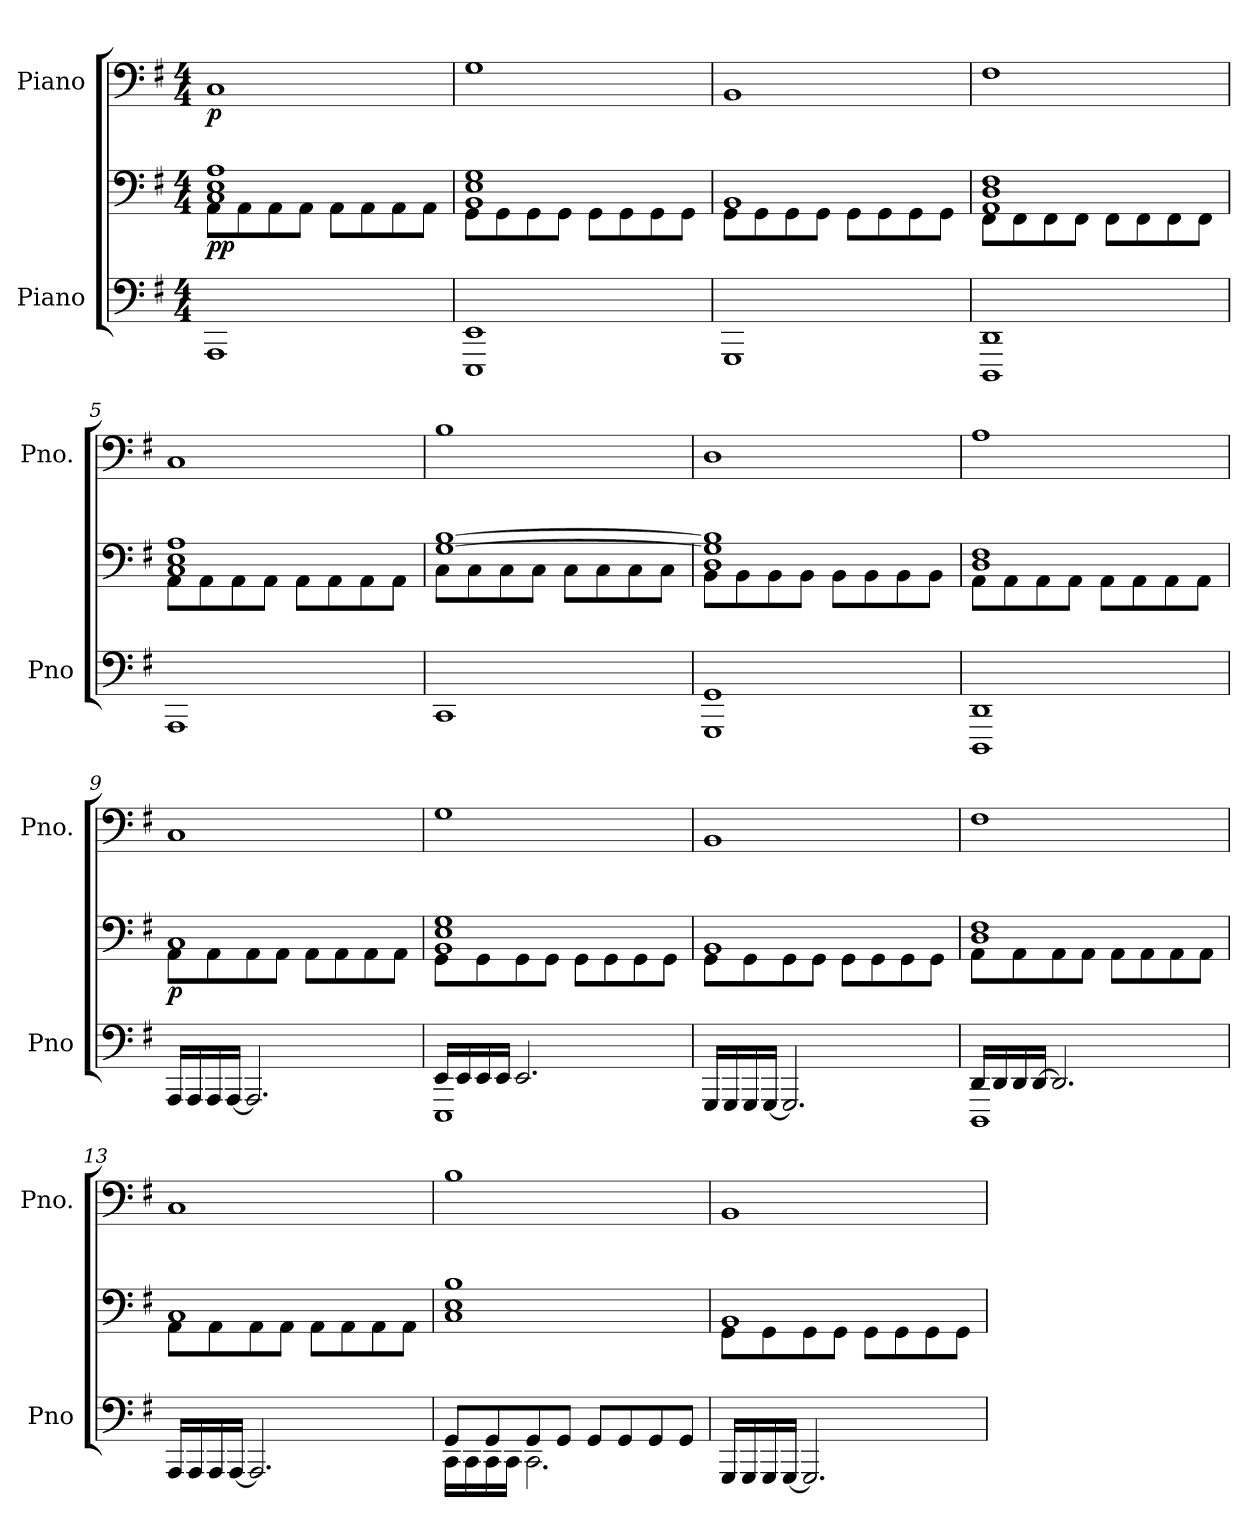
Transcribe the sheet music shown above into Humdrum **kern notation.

**kern	**kern	**dynam	**kern	**dynam
*part2	*part2	*part2	*part1	*part1
*staff3	*staff2	*staff2/3	*staff1	*staff1
*I"Piano	*	*	*I"Piano	*
*I'Pno	*	*	*I'Pno.	*
*clefF4	*clefF4	*	*clefF4	*
*k[f#]	*k[f#]	*	*k[f#]	*
*M4/4	*M4/4	*	*M4/4	*
*MM63	*MM63	*	*MM63	*
=1	=1	=1	=1	=1
*	*^	*	*	*
!	!	!	!LO:DY:b	!	!LO:DY:b
1AAA	1C 1E 1A	8AA\L	pp	1C	p
.	.	8AA\	.	.	.
.	.	8AA\	.	.	.
.	.	8AA\J	.	.	.
.	.	8AA\L	.	.	.
.	.	8AA\	.	.	.
.	.	8AA\	.	.	.
.	.	8AA\J	.	.	.
=2	=2	=2	=2	=2	=2
1EEE 1EE	1BB 1E 1G	8GG\L	.	1G	.
.	.	8GG\	.	.	.
.	.	8GG\	.	.	.
.	.	8GG\J	.	.	.
.	.	8GG\L	.	.	.
.	.	8GG\	.	.	.
.	.	8GG\	.	.	.
.	.	8GG\J	.	.	.
=3	=3	=3	=3	=3	=3
1GGG	1BB	8GG\L	.	1BB	.
.	.	8GG\	.	.	.
.	.	8GG\	.	.	.
.	.	8GG\J	.	.	.
.	.	8GG\L	.	.	.
.	.	8GG\	.	.	.
.	.	8GG\	.	.	.
.	.	8GG\J	.	.	.
=4	=4	=4	=4	=4	=4
1DDD 1DD	1AA 1D 1F#	8FF#\L	.	1F#	.
.	.	8FF#\	.	.	.
.	.	8FF#\	.	.	.
.	.	8FF#\J	.	.	.
.	.	8FF#\L	.	.	.
.	.	8FF#\	.	.	.
.	.	8FF#\	.	.	.
.	.	8FF#\J	.	.	.
=5	=5	=5	=5	=5	=5
1AAA	1C 1E 1A	8AA\L	.	1C	.
.	.	8AA\	.	.	.
.	.	8AA\	.	.	.
.	.	8AA\J	.	.	.
.	.	8AA\L	.	.	.
.	.	8AA\	.	.	.
.	.	8AA\	.	.	.
.	.	8AA\J	.	.	.
!!LO:LB:g=z
=6	=6	=6	=6	=6	=6
1CC	[1G [1B	8C\L	.	1B	.
.	.	8C\	.	.	.
.	.	8C\	.	.	.
.	.	8C\J	.	.	.
.	.	8C\L	.	.	.
.	.	8C\	.	.	.
.	.	8C\	.	.	.
.	.	8C\J	.	.	.
=7	=7	=7	=7	=7	=7
1GGG 1GG	1D 1G] 1B]	8BB\L	.	1D	.
.	.	8BB\	.	.	.
.	.	8BB\	.	.	.
.	.	8BB\J	.	.	.
.	.	8BB\L	.	.	.
.	.	8BB\	.	.	.
.	.	8BB\	.	.	.
.	.	8BB\J	.	.	.
=8	=8	=8	=8	=8	=8
1DDD 1DD	1D 1F#	8AA\L	.	1A	.
.	.	8AA\	.	.	.
.	.	8AA\	.	.	.
.	.	8AA\J	.	.	.
.	.	8AA\L	.	.	.
.	.	8AA\	.	.	.
.	.	8AA\	.	.	.
.	.	8AA\J	.	.	.
=9	=9	=9	=9	=9	=9
!	!	!	!LO:DY:b	!	!
16AAA/LL	1C	8AA\L	p	1C	.
16AAA/	.	.	.	.	.
16AAA/	.	8AA\	.	.	.
[16AAA/JJ	.	.	.	.	.
2.AAA/]	.	8AA\	.	.	.
.	.	8AA\J	.	.	.
.	.	8AA\L	.	.	.
.	.	8AA\	.	.	.
.	.	8AA\	.	.	.
.	.	8AA\J	.	.	.
=10	=10	=10	=10	=10	=10
*^	*	*	*	*	*
16EE/LL	1EEE	1BB 1E 1G	8GG\L	.	1G	.
16EE/	.	.	.	.	.	.
16EE/	.	.	8GG\	.	.	.
16EE/JJ	.	.	.	.	.	.
2.EE/	.	.	8GG\	.	.	.
.	.	.	8GG\J	.	.	.
.	.	.	8GG\L	.	.	.
.	.	.	8GG\	.	.	.
.	.	.	8GG\	.	.	.
.	.	.	8GG\J	.	.	.
*v	*v	*	*	*	*	*
!!LO:LB:g=z
=11	=11	=11	=11	=11	=11
16GGG/LL	1BB	8GG\L	.	1BB	.
16GGG/	.	.	.	.	.
16GGG/	.	8GG\	.	.	.
[16GGG/JJ	.	.	.	.	.
2.GGG/]	.	8GG\	.	.	.
.	.	8GG\J	.	.	.
.	.	8GG\L	.	.	.
.	.	8GG\	.	.	.
.	.	8GG\	.	.	.
.	.	8GG\J	.	.	.
=12	=12	=12	=12	=12	=12
*^	*	*	*	*	*
16DD/LL	1DDD	1D 1F#	8AA\L	.	1F#	.
16DD/	.	.	.	.	.	.
16DD/	.	.	8AA\	.	.	.
[16DD/JJ	.	.	.	.	.	.
2.DD/]	.	.	8AA\	.	.	.
.	.	.	8AA\J	.	.	.
.	.	.	8AA\L	.	.	.
.	.	.	8AA\	.	.	.
.	.	.	8AA\	.	.	.
.	.	.	8AA\J	.	.	.
*v	*v	*	*	*	*	*
=13	=13	=13	=13	=13	=13
16AAA/LL	1C	8AA\L	.	1C	.
16AAA/	.	.	.	.	.
16AAA/	.	8AA\	.	.	.
[16AAA/JJ	.	.	.	.	.
2.AAA/]	.	8AA\	.	.	.
.	.	8AA\J	.	.	.
.	.	8AA\L	.	.	.
.	.	8AA\	.	.	.
.	.	8AA\	.	.	.
.	.	8AA\J	.	.	.
*	*v	*v	*	*	*
=14	=14	=14	=14	=14
*^	*	*	*	*
8GG/L	16CC\LL	1C 1E 1B	.	1B	.
.	16CC\	.	.	.	.
8GG/	16CC\	.	.	.	.
.	16CC\JJ	.	.	.	.
8GG/	2.CC\	.	.	.	.
8GG/J	.	.	.	.	.
8GG/L	.	.	.	.	.
8GG/	.	.	.	.	.
8GG/	.	.	.	.	.
8GG/J	.	.	.	.	.
*v	*v	*	*	*	*
!!LO:LB:g=z
=15	=15	=15	=15	=15
*	*^	*	*	*
16GGG/LL	1BB	8GG\L	.	1BB	.
16GGG/	.	.	.	.	.
16GGG/	.	8GG\	.	.	.
[16GGG/JJ	.	.	.	.	.
2.GGG/]	.	8GG\	.	.	.
.	.	8GG\J	.	.	.
.	.	8GG\L	.	.	.
.	.	8GG\	.	.	.
.	.	8GG\	.	.	.
.	.	8GG\J	.	.	.
*	*v	*v	*	*	*
=	=	=	=	=
*-	*-	*-	*-	*-
